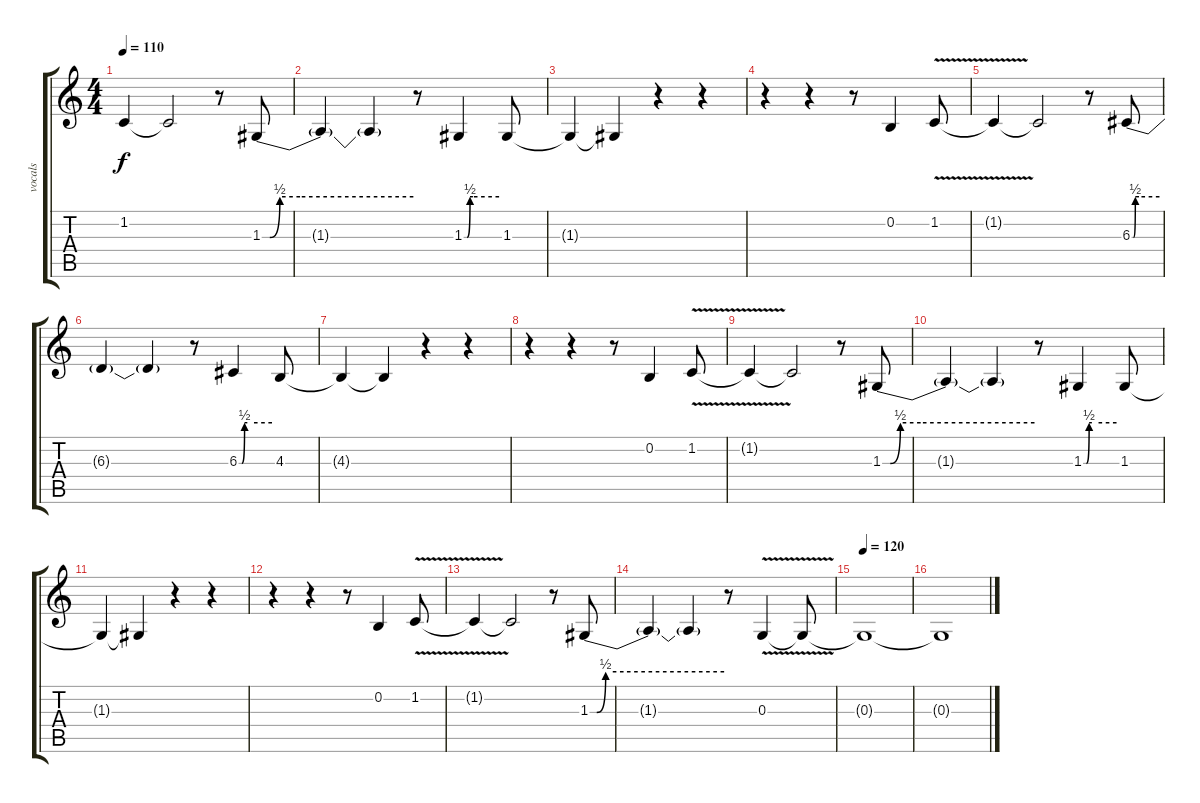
\track ("vocals" "vocals") {instrument electricpiano1}
\staff {score tabs}
\tuning (E4 B3 G3 D3 A2 E2) {hide}
\ts (4 4)
\tempo 110
\clef g2
\ks c
1.2{t}.4{dy f} 1.2{t}.2 r.8 1.3{be (custom 0 0 3 0 7 2 15 2 60 2)}.8 |
1.3{t}.4 1.3{t}.4 r.8 1.3{be (custom 0 0 5 0 10 2 15 2 60 2)}.4 1.3.8 |
1.3{t}.4 1.3{t}.4 r.4 r.4 |
r.4 r.4 r.8 0.2.4 1.2{v}.8 |
1.2{t}.4 1.2{t}.2 r.8 6.3{be (custom 0 0 3 0 7 2 15 2 60 2)}.8 |
6.3{t}.4 6.3{t}.4 r.8 6.3{be (custom 0 0 5 0 10 2 15 2 60 2)}.4 4.3.8 |
4.3{t}.4 4.3{t}.4 r.4 r.4 |
r.4 r.4 r.8 0.2.4 1.2{v}.8 |
1.2{t}.4 1.2{t}.2 r.8 1.3{be (custom 0 0 3 0 7 2 15 2 60 2)}.8 |
1.3{t}.4 1.3{t}.4 r.8 1.3{be (custom 0 0 5 0 10 2 15 2 60 2)}.4 1.3.8 |
1.3{t}.4 1.3{t}.4 r.4 r.4 |
r.4 r.4 r.8 0.2.4 1.2{v}.8 |
1.2{t}.4 1.2{t}.2 r.8 1.3{be (custom 0 0 3 0 7 2 15 2 60 2)}.8 |
1.3{t}.4 1.3{t}.4 r.8 0.3{v}.4 0.3{t}.8 |
\tempo 120
0.3{t}.1 |
0.3{t}.1
